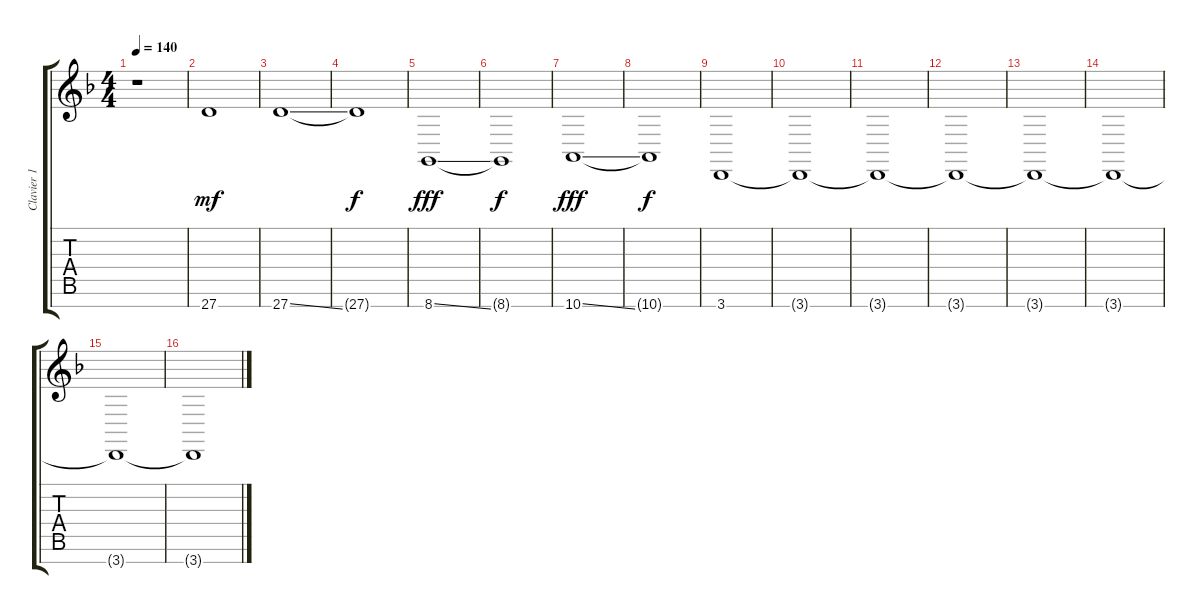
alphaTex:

\track ("Clavier 1" "Clavier 1") {instrument lead1square}
\staff {score tabs}
\tuning (E4 B3 G3 D3 A2 E2 B1) {hide}
\ts (4 4)
\tempo 140
\clef g2
\ks f
r.1{dy mf instrument lead1square} |
27.7.1 |
27.7{ss}.1 |
27.7{t}.1{dy f} |
8.7{ss}.1{dy fff} |
8.7{t}.1{dy f} |
10.7{ss}.1{dy fff} |
10.7{t}.1{dy f} |
3.7.1 |
3.7{t}.1 |
3.7{t}.1 |
3.7{t}.1 |
3.7{t}.1 |
3.7{t}.1 |
3.7{t}.1 |
3.7{t}.1
